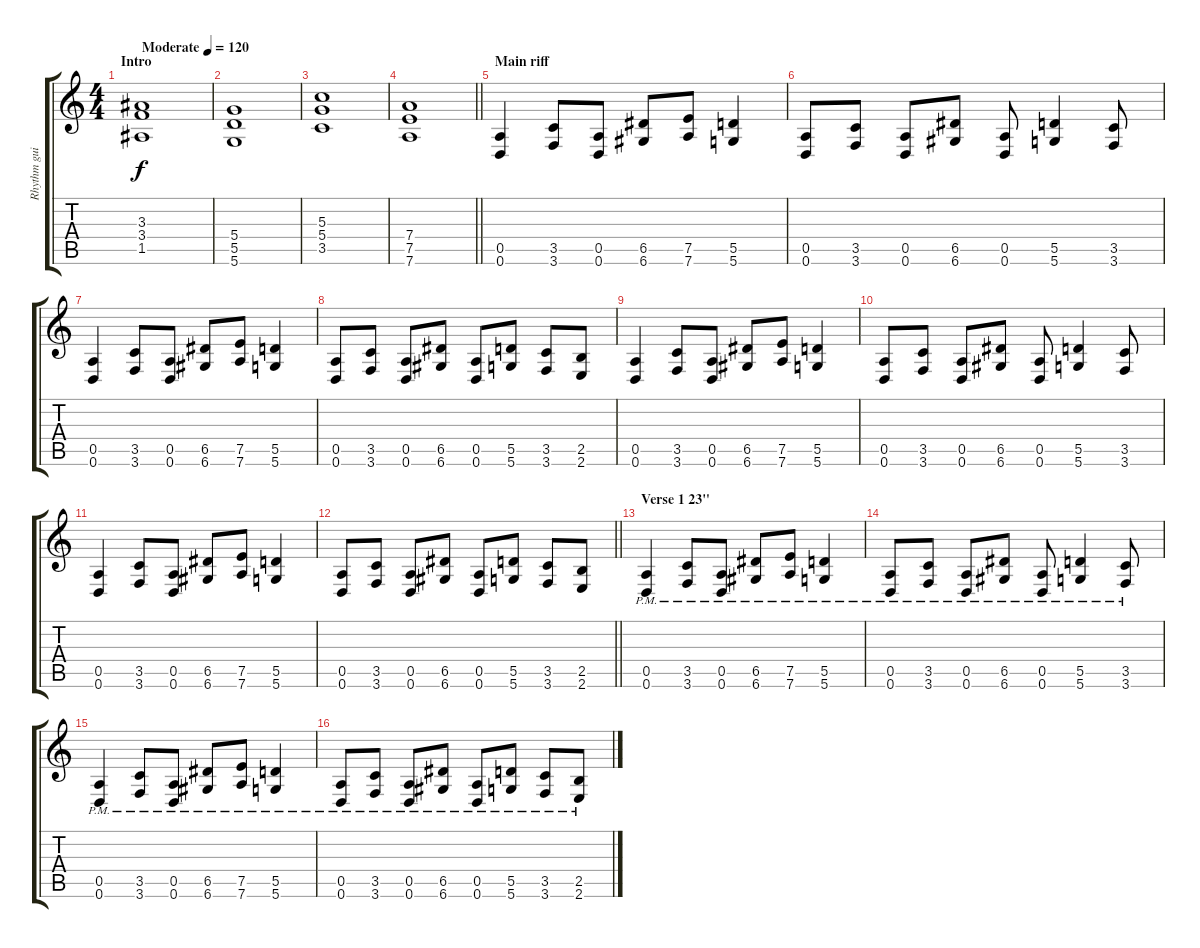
\track ("Rhythm guitar" "Rhythm gui") {instrument overdrivenguitar}
\staff {score tabs}
\tuning (E4 B3 G3 D3 A2 D2) {hide}
\ts (4 4)
\section ("" "Intro")
\tempo (120 "Moderate")
\clef g2
\ks c
(3.3 3.4 1.5).1{dy f instrument overdrivenguitar} |
(5.4 5.5 5.6).1 |
(5.3 5.4 3.5).1 |
\barLineRight lightlight
(7.4 7.5 7.6).1 |
\section ("" "Main riff")
(0.5 0.6).4 (3.5 3.6).8 (0.5 0.6).8 (6.5 6.6).8 (7.5 7.6).8 (5.5 5.6).4 |
(0.5 0.6).8 (3.5 3.6).8 (0.5 0.6).8 (6.5 6.6).8 (0.5 0.6).8 (5.5 5.6).4 (3.5 3.6).8 |
(0.5 0.6).4 (3.5 3.6).8 (0.5 0.6).8 (6.5 6.6).8 (7.5 7.6).8 (5.5 5.6).4 |
(0.5 0.6).8 (3.5 3.6).8 (0.5 0.6).8 (6.5 6.6).8 (0.5 0.6).8 (5.5 5.6).8 (3.5 3.6).8 (2.5 2.6).8 |
(0.5 0.6).4 (3.5 3.6).8 (0.5 0.6).8 (6.5 6.6).8 (7.5 7.6).8 (5.5 5.6).4 |
(0.5 0.6).8 (3.5 3.6).8 (0.5 0.6).8 (6.5 6.6).8 (0.5 0.6).8 (5.5 5.6).4 (3.5 3.6).8 |
(0.5 0.6).4 (3.5 3.6).8 (0.5 0.6).8 (6.5 6.6).8 (7.5 7.6).8 (5.5 5.6).4 |
\barLineRight lightlight
(0.5 0.6).8 (3.5 3.6).8 (0.5 0.6).8 (6.5 6.6).8 (0.5 0.6).8 (5.5 5.6).8 (3.5 3.6).8 (2.5 2.6).8 |
\section ("" "Verse 1 23''")
(0.5{pm} 0.6{pm}).4 (3.5{pm} 3.6{pm}).8 (0.5{pm} 0.6{pm}).8 (6.5{pm} 6.6{pm}).8 (7.5{pm} 7.6{pm}).8 (5.5{pm} 5.6{pm}).4 |
(0.5{pm} 0.6{pm}).8 (3.5{pm} 3.6{pm}).8 (0.5{pm} 0.6{pm}).8 (6.5{pm} 6.6{pm}).8 (0.5{pm} 0.6{pm}).8 (5.5{pm} 5.6{pm}).4 (3.5{pm} 3.6{pm}).8 |
(0.5{pm} 0.6{pm}).4 (3.5{pm} 3.6{pm}).8 (0.5{pm} 0.6{pm}).8 (6.5{pm} 6.6{pm}).8 (7.5{pm} 7.6{pm}).8 (5.5{pm} 5.6{pm}).4 |
(0.5{pm} 0.6{pm}).8 (3.5{pm} 3.6{pm}).8 (0.5{pm} 0.6{pm}).8 (6.5{pm} 6.6{pm}).8 (0.5{pm} 0.6{pm}).8 (5.5{pm} 5.6{pm}).8 (3.5{pm} 3.6{pm}).8 (2.5{pm} 2.6{pm}).8
